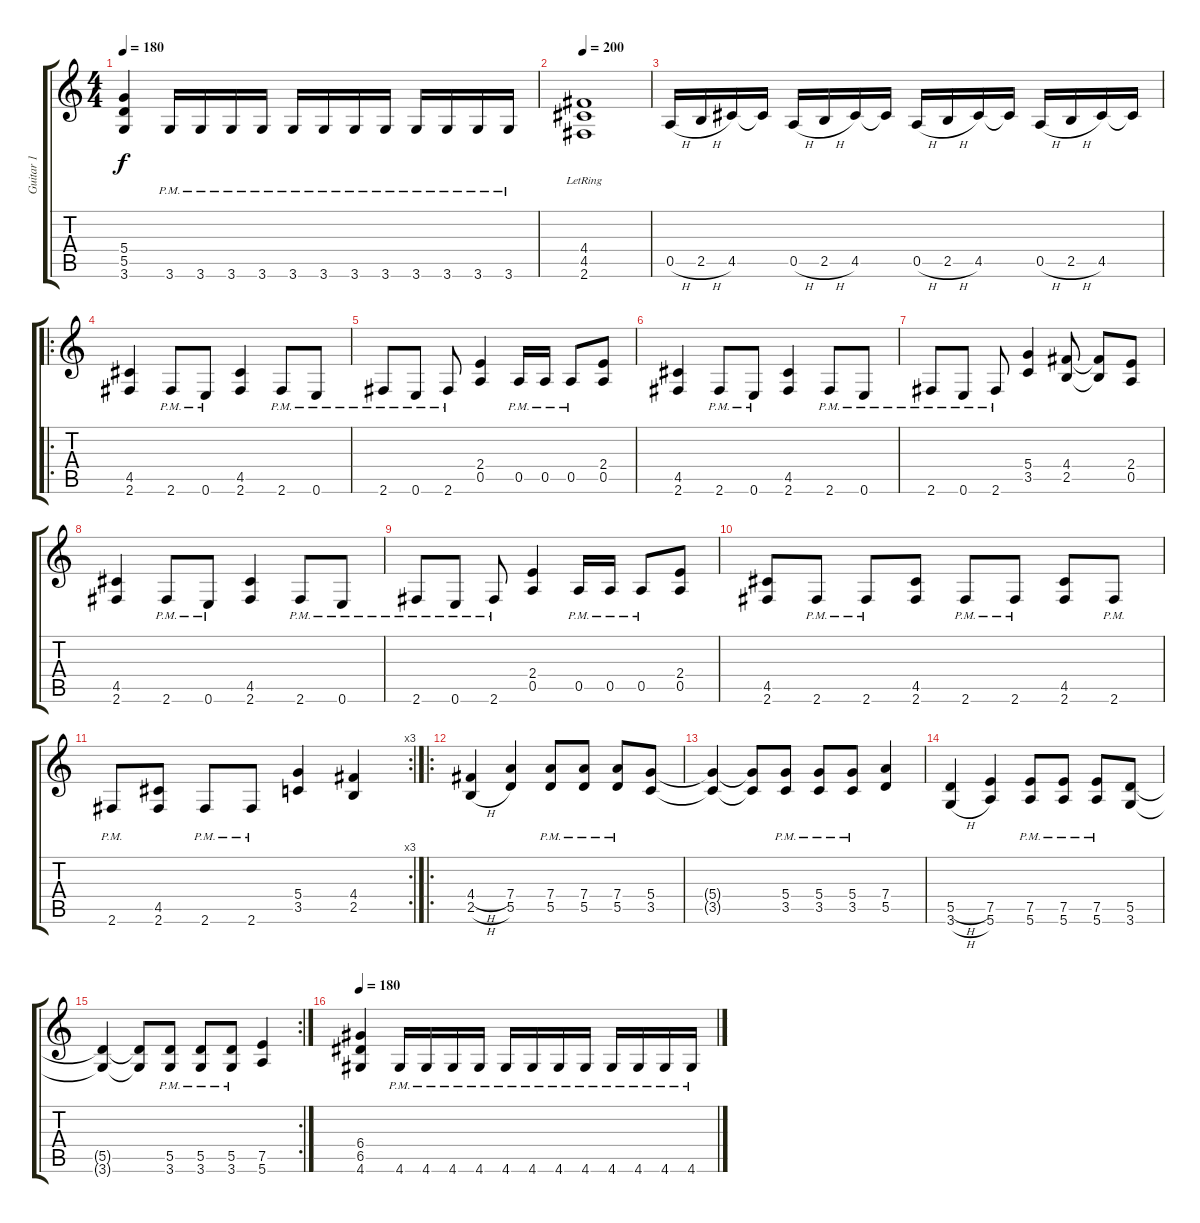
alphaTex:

\track ("Guitar 1" "Guitar 1") {instrument distortionguitar}
\staff {score tabs}
\tuning (E4 B3 G3 D3 A2 E2) {hide}
\ts (4 4)
\tempo 180
\clef g2
\ks c
(5.4 5.5 3.6).4{dy f} 3.6{pm}.16 3.6{pm}.16 3.6{pm}.16 3.6{pm}.16 3.6{pm}.16 3.6{pm}.16 3.6{pm}.16 3.6{pm}.16 3.6{pm}.16 3.6{pm}.16 3.6{pm}.16 3.6{pm}.16 |
\tempo 200
(4.4{lr} 4.5{lr} 2.6{lr}).1 |
0.5{h}.16 2.5{h}.16 4.5.16 4.5{t}.16 0.5{h}.16 2.5{h}.16 4.5.16 4.5{t}.16 0.5{h}.16 2.5{h}.16 4.5.16 4.5{t}.16 0.5{h}.16 2.5{h}.16 4.5.16 4.5{t}.16 |
\ro
(4.5 2.6).4 2.6{pm}.8 0.6{pm}.8 (4.5 2.6).4 2.6{pm}.8 0.6{pm}.8 |
2.6{pm}.8 0.6{pm}.8 2.6{pm}.8 (2.4 0.5).4 0.5{pm}.16 0.5{pm}.16 0.5{pm}.8 (2.4 0.5).8 |
(4.5 2.6).4 2.6{pm}.8 0.6{pm}.8 (4.5 2.6).4 2.6{pm}.8 0.6{pm}.8 |
2.6{pm}.8 0.6{pm}.8 2.6{pm}.8 (5.4 3.5).4 (4.4 2.5).8 (4.4{t} 2.5{t}).8 (2.4 0.5).8 |
(4.5 2.6).4 2.6{pm}.8 0.6{pm}.8 (4.5 2.6).4 2.6{pm}.8 0.6{pm}.8 |
2.6{pm}.8 0.6{pm}.8 2.6{pm}.8 (2.4 0.5).4 0.5{pm}.16 0.5{pm}.16 0.5{pm}.8 (2.4 0.5).8 |
(4.5 2.6).8 2.6{pm}.8 2.6{pm}.8 (4.5 2.6).8 2.6{pm}.8 2.6{pm}.8 (4.5 2.6).8 2.6{pm}.8 |
\rc 3
2.6{pm}.8 (4.5 2.6).8 2.6{pm}.8 2.6{pm}.8 (5.4 3.5).4 (4.4 2.5).4 |
\ro
(4.4{h} 2.5{h}).4 (7.4 5.5).4 (7.4{pm} 5.5{pm}).8 (7.4{pm} 5.5{pm}).8 (7.4{pm} 5.5{pm}).8 (5.4 3.5).8 |
(5.4{t} 3.5{t}).4 (5.4{t} 3.5{t}).8 (5.4{pm} 3.5{pm}).8 (5.4{pm} 3.5{pm}).8 (5.4{pm} 3.5{pm}).8 (7.4 5.5).4 |
(5.5{h} 3.6{h}).4 (7.5 5.6).4 (7.5{pm} 5.6{pm}).8 (7.5{pm} 5.6{pm}).8 (7.5{pm} 5.6{pm}).8 (5.5 3.6).8 |
\rc 2
(5.5{t} 3.6{t}).4 (5.5{t} 3.6{t}).8 (5.5{pm} 3.6{pm}).8 (5.5{pm} 3.6{pm}).8 (5.5{pm} 3.6{pm}).8 (7.5 5.6).4 |
\tempo 180
(6.4 6.5 4.6).4 4.6{pm}.16 4.6{pm}.16 4.6{pm}.16 4.6{pm}.16 4.6{pm}.16 4.6{pm}.16 4.6{pm}.16 4.6{pm}.16 4.6{pm}.16 4.6{pm}.16 4.6{pm}.16 4.6{pm}.16
